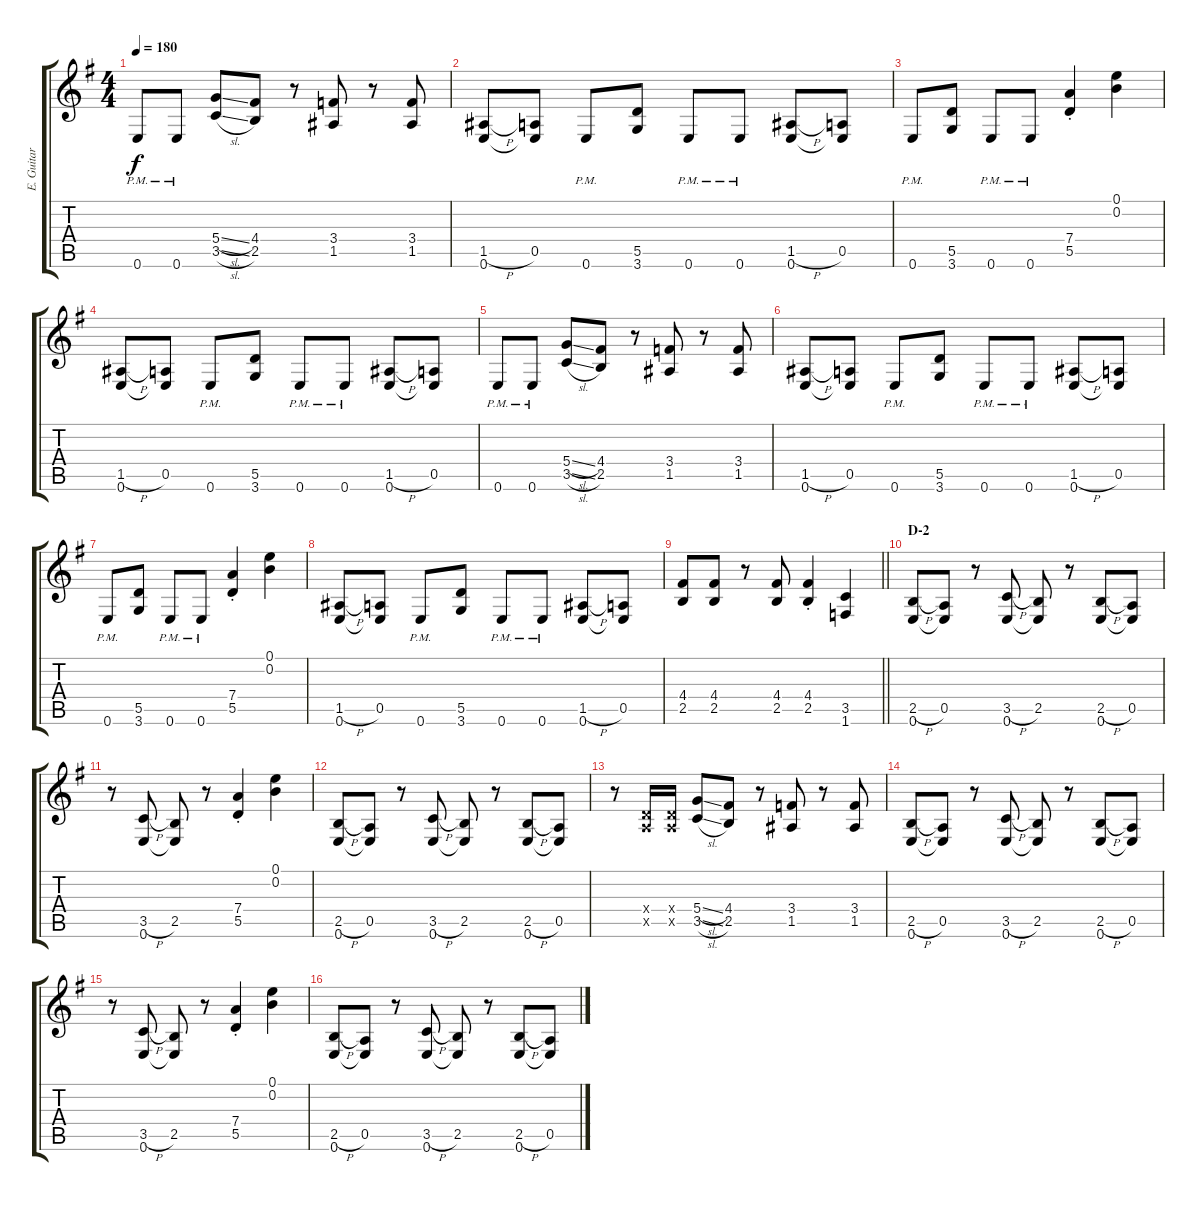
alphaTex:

\track ("E. Guitar I" "E. Guitar ") {instrument overdrivenguitar}
\staff {score tabs}
\tuning (E4 B3 G3 D3 A2 E2) {hide}
\ts (4 4)
\tempo 180
\clef g2
\ks g
0.6{pm}.8{dy f} 0.6{pm}.8 (5.4{sl} 3.5{sl}).8 (4.4 2.5).8 r.8 (3.4 1.5).8 r.8 (3.4 1.5).8 |
(1.5{h} 0.6).8 (0.5 0.6{t}).8 0.6{pm}.8 (5.5 3.6).8 0.6{pm}.8 0.6{pm}.8 (1.5{h} 0.6).8 (0.5 0.6{t}).8 |
0.6{pm}.8 (5.5 3.6).8 0.6{pm}.8 0.6{pm}.8 (7.4{st} 5.5{st}).4 (0.1 0.2).4 |
(1.5{h} 0.6).8 (0.5 0.6{t}).8 0.6{pm}.8 (5.5 3.6).8 0.6{pm}.8 0.6{pm}.8 (1.5{h} 0.6).8 (0.5 0.6{t}).8 |
0.6{pm}.8 0.6{pm}.8 (5.4{sl} 3.5{sl}).8 (4.4 2.5).8 r.8 (3.4 1.5).8 r.8 (3.4 1.5).8 |
(1.5{h} 0.6).8 (0.5 0.6{t}).8 0.6{pm}.8 (5.5 3.6).8 0.6{pm}.8 0.6{pm}.8 (1.5{h} 0.6).8 (0.5 0.6{t}).8 |
0.6{pm}.8 (5.5 3.6).8 0.6{pm}.8 0.6{pm}.8 (7.4{st} 5.5{st}).4 (0.1 0.2).4 |
(1.5{h} 0.6).8 (0.5 0.6{t}).8 0.6{pm}.8 (5.5 3.6).8 0.6{pm}.8 0.6{pm}.8 (1.5{h} 0.6).8 (0.5 0.6{t}).8 |
\barLineRight lightlight
(4.4 2.5).8 (4.4 2.5).8 r.8 (4.4 2.5).8 (4.4{st} 2.5{st}).4 (3.5 1.6).4 |
\section ("" "D-2")
(2.5{h} 0.6).8 (0.5 0.6{t}).8 r.8 (3.5{h} 0.6).8 (2.5 0.6{t}).8 r.8 (2.5{h} 0.6).8 (0.5 0.6{t}).8 |
r.8 (3.5{h} 0.6).8 (2.5 0.6{t}).8 r.8 (7.4{st} 5.5{st}).4 (0.1 0.2).4 |
(2.5{h} 0.6).8 (0.5 0.6{t}).8 r.8 (3.5{h} 0.6).8 (2.5 0.6{t}).8 r.8 (2.5{h} 0.6).8 (0.5 0.6{t}).8 |
r.8 (0.4{x} 0.5{x}).16 (0.4{x} 0.5{x}).16 (5.4{sl} 3.5{sl}).8 (4.4 2.5).8 r.8 (3.4 1.5).8 r.8 (3.4 1.5).8 |
(2.5{h} 0.6).8 (0.5 0.6{t}).8 r.8 (3.5{h} 0.6).8 (2.5 0.6{t}).8 r.8 (2.5{h} 0.6).8 (0.5 0.6{t}).8 |
r.8 (3.5{h} 0.6).8 (2.5 0.6{t}).8 r.8 (7.4{st} 5.5{st}).4 (0.1 0.2).4 |
(2.5{h} 0.6).8 (0.5 0.6{t}).8 r.8 (3.5{h} 0.6).8 (2.5 0.6{t}).8 r.8 (2.5{h} 0.6).8 (0.5 0.6{t}).8
